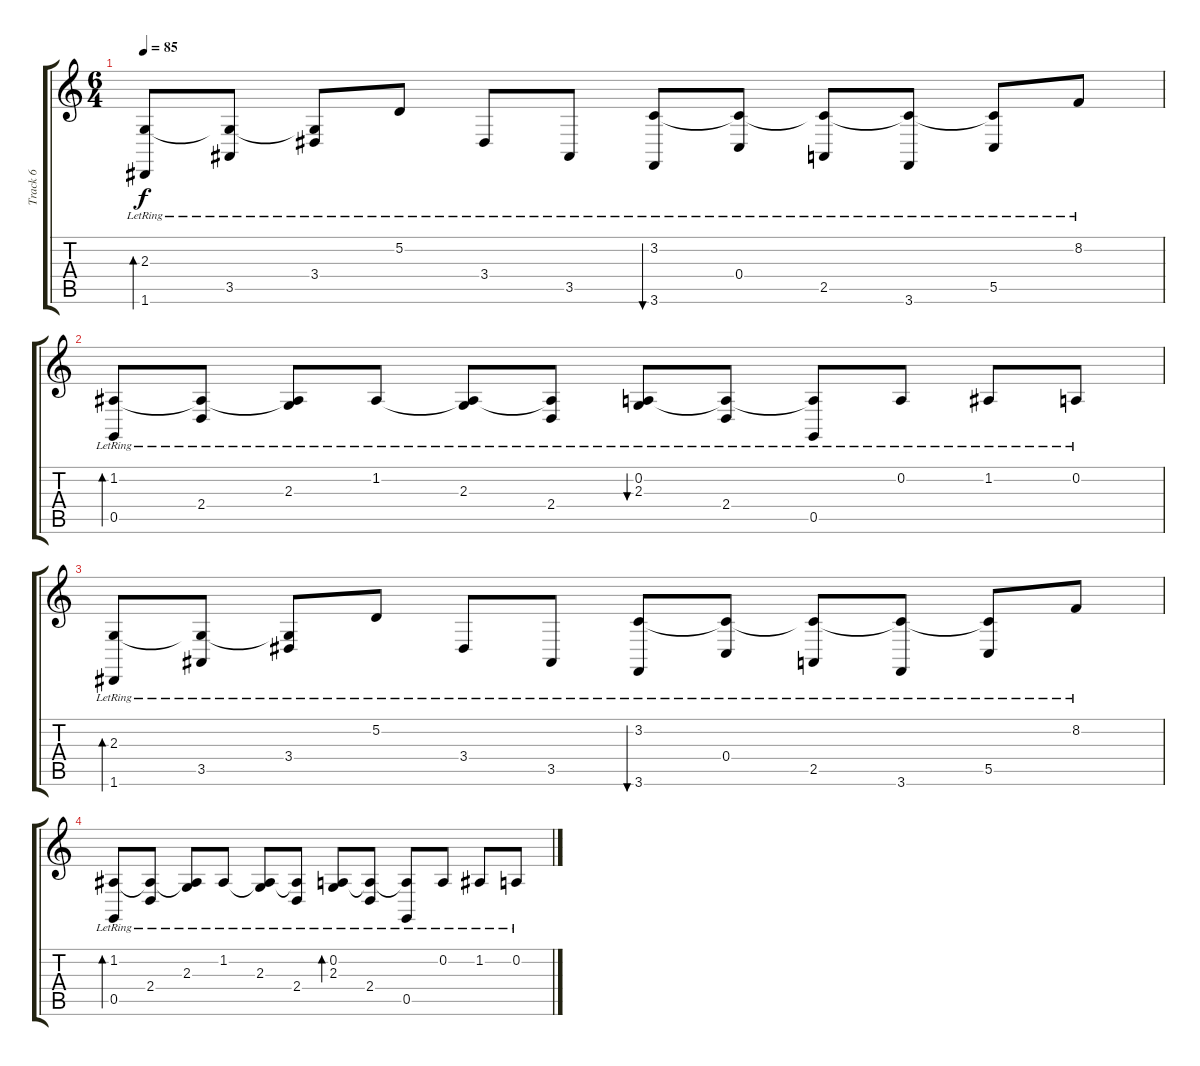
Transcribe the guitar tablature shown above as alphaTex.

\track ("Track 6" "Track 6") {instrument brightacousticpiano}
\staff {score tabs}
\tuning (D4 A3 F3 C3 G2 D2) {hide}
\ts (6 4)
\tempo 85
\clef g2
\ks c
(2.3{lr} 1.6{lr}).8{bd 60 dy f} (2.3{t} 3.5{lr}).8 (2.3{t} 3.4{lr}).8 5.2{lr}.8 3.4{lr}.8 3.5{lr}.8 (3.2{lr} 3.6).8{bu 60} (3.2{t} 0.4{lr}).8 (3.2{t} 2.5{lr}).8 (3.2{t} 3.6{lr}).8 (3.2{t} 5.5{lr}).8 8.2{lr}.8 |
(1.2{lr} 0.5{lr}).8{bd 60} (1.2{t} 2.4{lr}).8 (1.2{t} 2.3{lr}).8 1.2{lr}.8 (1.2{t} 2.3{lr}).8 (1.2{t} 2.4{lr}).8 (0.2{lr} 2.3{lr}).8{bu 60} (0.2{t} 2.4{lr}).8 (0.2{t} 0.5{lr}).8 0.2{lr}.8 1.2{lr}.8 0.2{lr}.8 |
(2.3{lr} 1.6{lr}).8{bd 60} (2.3{t} 3.5{lr}).8 (2.3{t} 3.4{lr}).8 5.2{lr}.8 3.4{lr}.8 3.5{lr}.8 (3.2{lr} 3.6).8{bu 60} (3.2{t} 0.4{lr}).8 (3.2{t} 2.5{lr}).8 (3.2{t} 3.6{lr}).8 (3.2{t} 5.5{lr}).8 8.2{lr}.8 |
(1.2{lr} 0.5{lr}).8{bd 60} (1.2{t} 2.4{lr}).8 (1.2{t} 2.3{lr}).8 1.2{lr}.8 (1.2{t} 2.3{lr}).8 (1.2{t} 2.4{lr}).8 (0.2{lr} 2.3{lr}).8{bd 60} (0.2{t} 2.4{lr}).8 (0.2{t} 0.5{lr}).8 0.2{lr}.8 1.2{lr}.8 0.2{lr}.8
